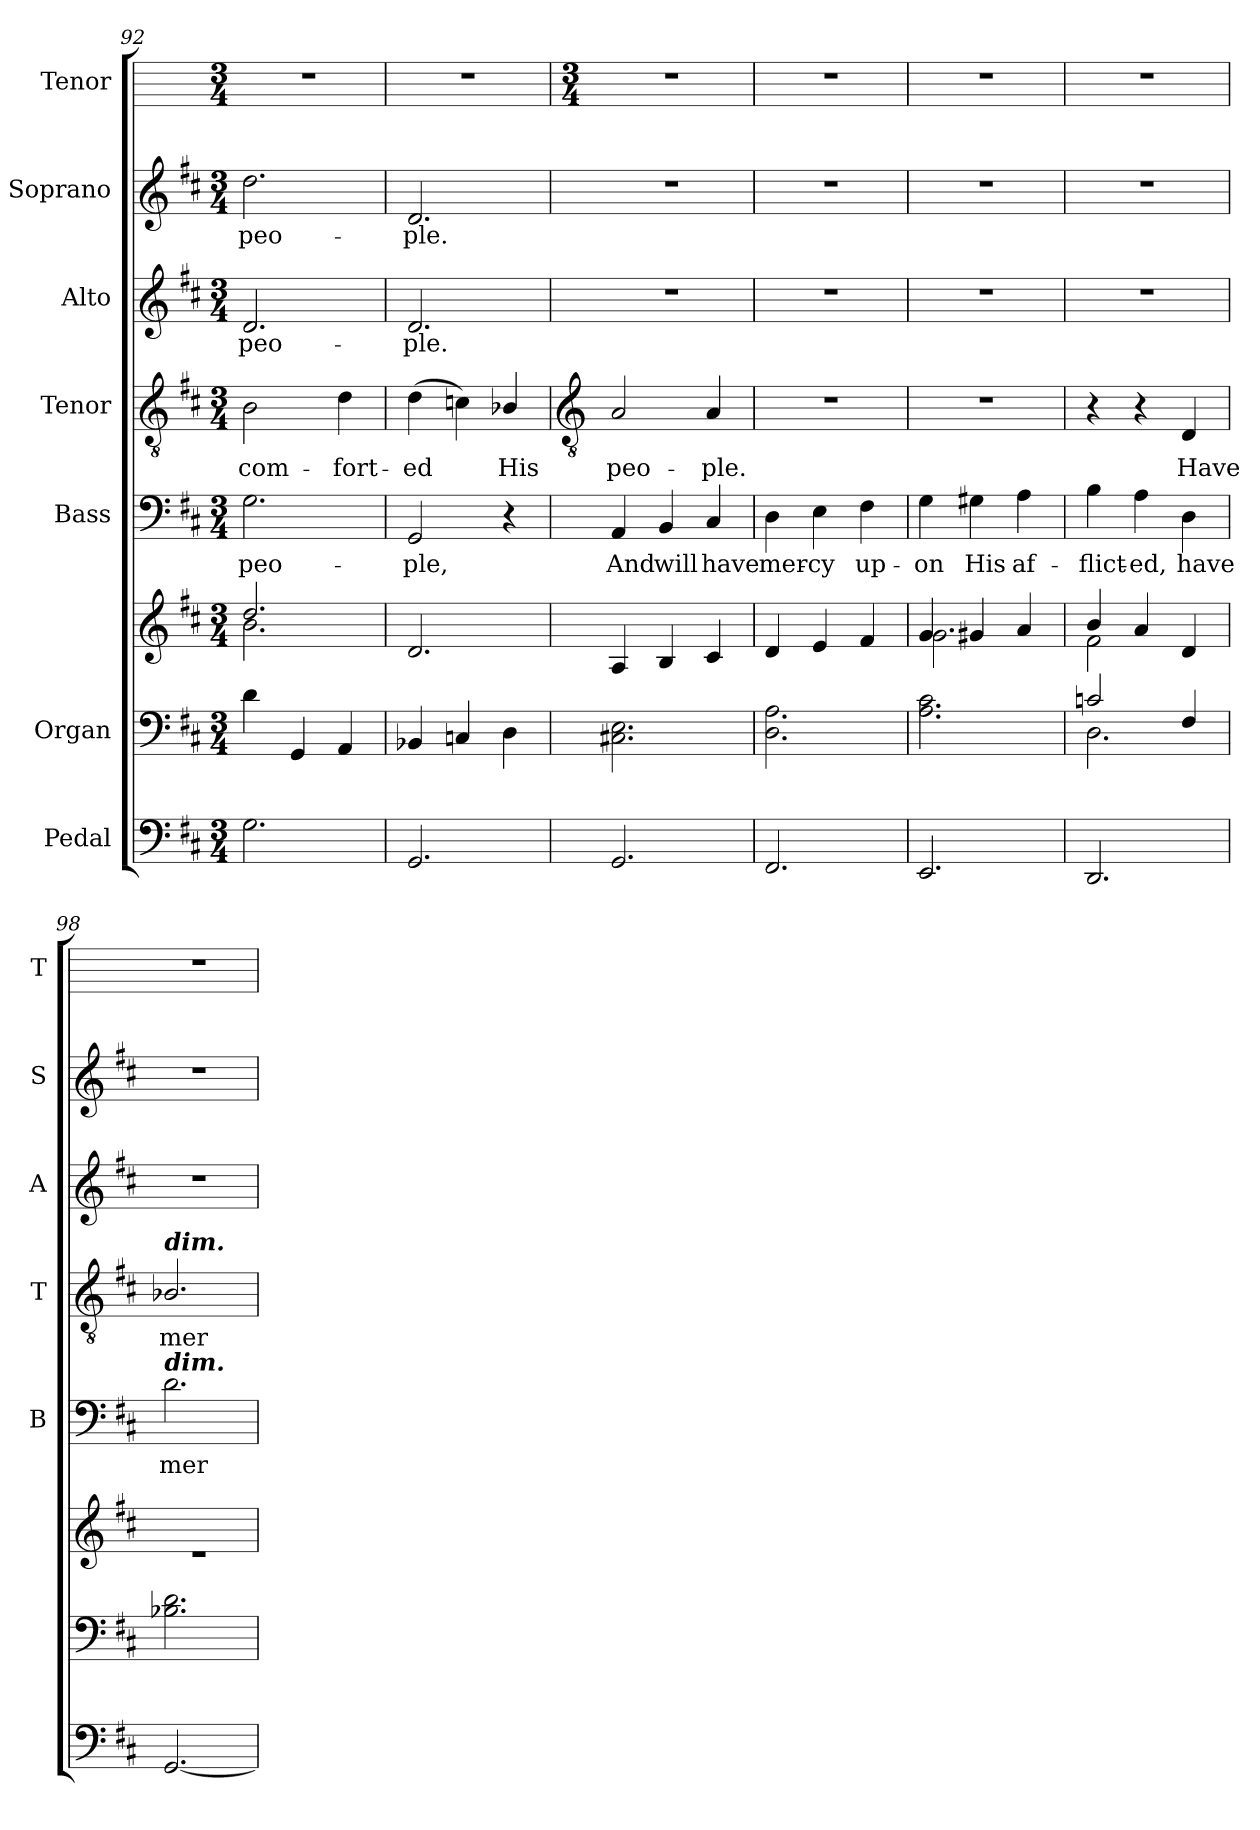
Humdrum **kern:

**kern	**kern	**kern	**kern	**text	**kern	**text	**kern	**text	**kern	**text	**kern
*part7	*part6	*part6	*part5	*part5	*part4	*part4	*part3	*part3	*part2	*part2	*part1
*staff8	*staff7	*staff6	*staff5	*staff5	*staff4	*staff4	*staff3	*staff3	*staff2	*staff2	*staff1
*I"Pedal	*I"Organ	*	*I"Bass	*	*I"Tenor	*	*I"Alto	*	*I"Soprano	*	*I"Tenor
*	*	*	*I'B	*	*I'T	*	*I'A	*	*I'S	*	*I'T
*clefF4	*clefF4	*clefG2	*clefF4	*	*clefGv2	*	*clefG2	*	*clefG2	*	*
*k[f#c#]	*k[f#c#]	*k[f#c#]	*k[f#c#]	*	*k[f#c#]	*	*k[f#c#]	*	*k[f#c#]	*	*
*D:	*D:	*D:	*D:	*	*D:	*	*D:	*	*D:	*	*
*M3/4	*M3/4	*M3/4	*M3/4	*	*M3/4	*	*M3/4	*	*M3/4	*	*M3/4
=92	=92	=92	=92	=92	=92	=92	=92	=92	=92	=92	=92
*	*	*^	*	*	*	*	*	*	*	*	*
!	!	!	!	!	!LO:LY:b	!	!LO:LY:b	!	!LO:LY:b	!	!LO:LY:b	!
2.G	4d	2.dd/	2.b\	2.G	peo-	2B	com-	2.d	peo-	2.dd	peo-	2.r
.	4GG	.	.	.	.	.	.	.	.	.	.	.
!	!	!	!	!	!	!	!LO:LY:b	!	!	!	!	!
.	4AA	.	.	.	.	4d	-fort-	.	.	.	.	.
=93	=93	=93	=93	=93	=93	=93	=93	=93	=93	=93	=93	=93
!	!	!	!LO:N:vis=1	!	!LO:LY:b	!	!LO:LY:b	!	!LO:LY:b	!	!LO:LY:b	!
2.GG	4BB-X	2.d/	2.ryy	2GG	-ple,	(>4d	-ed	2.d	-ple.	2.d	-ple.	2.r
.	4Cn	.	.	.	.	4cn)	.	.	.	.	.	.
!	!	!	!	!	!	!	!LO:LY:b	!	!	!	!	!
.	4D	.	.	4r	.	4B-X/	His	.	.	.	.	.
!!LO:LB:g=z
=94	=94	=94	=94	=94	=94	=94	=94	=94	=94	=94	=94	=94
*	*	*	*	*	*	*clefGv2	*	*	*	*	*	*
*	*	*	*	*	*	*	*	*	*	*	*	*M3/4
!	!LO:N:vis=1	!	!LO:N:vis=1	!	!LO:LY:b	!	!LO:LY:b	!LO:N:vis=1	!	!LO:N:vis=1	!	!
*	*^	*	*	*	*	*	*	*	*	*	*	*
2.GG	2.ryy	2.C#X\ 2.E\	4A/	2.ryy	4AA	And	2A	peo-	2.r	.	2.r	.	2.r
!	!	!	!	!	!	!LO:LY:b	!	!	!	!	!	!	!
.	.	.	4B/	.	4BB	will	.	.	.	.	.	.	.
!	!	!	!	!	!	!LO:LY:b	!	!LO:LY:b	!	!	!	!	!
.	.	.	4c#/	.	4C#	have	4A	-ple.	.	.	.	.	.
=95	=95	=95	=95	=95	=95	=95	=95	=95	=95	=95	=95	=95	=95
!	!LO:N:vis=1	!	!	!LO:N:vis=1	!	!LO:LY:b	!LO:N:vis=1	!	!LO:N:vis=1	!	!LO:N:vis=1	!	!
2.FF#	2.ryy	2.D\ 2.A\	4d/	2.ryy	4D	mer-	2.r	.	2.r	.	2.r	.	2.r
!	!	!	!	!	!	!LO:LY:b	!	!	!	!	!	!	!
.	.	.	4e/	.	4E	-cy	.	.	.	.	.	.	.
!	!	!	!	!	!	!LO:LY:b	!	!	!	!	!	!	!
.	.	.	4f#/	.	4F#	up-	.	.	.	.	.	.	.
=96	=96	=96	=96	=96	=96	=96	=96	=96	=96	=96	=96	=96	=96
!	!LO:N:vis=1	!	!	!	!	!LO:LY:b	!LO:N:vis=1	!	!LO:N:vis=1	!	!LO:N:vis=1	!	!
2.EE	2.ryy	2.A\ 2.c#\	4g/	2.g\	4G	-on	2.r	.	2.r	.	2.r	.	2.r
!	!	!	!	!	!	!LO:LY:b	!	!	!	!	!	!	!
.	.	.	4g#X/	.	4G#X	His	.	.	.	.	.	.	.
!	!	!	!	!	!	!LO:LY:b	!	!	!	!	!	!	!
.	.	.	4a/	.	4A	af-	.	.	.	.	.	.	.
=97	=97	=97	=97	=97	=97	=97	=97	=97	=97	=97	=97	=97	=97
!	!	!	!	!	!	!LO:LY:b	!	!	!LO:N:vis=1	!	!LO:N:vis=1	!	!
2.DD	2cn/	2.D\	4b/	2f#\	4B	-flict-	4r	.	2.r	.	2.r	.	2.r
!	!	!	!	!	!	!LO:LY:b	!	!	!	!	!	!	!
.	.	.	4a/	.	4A	-ed,	4r	.	.	.	.	.	.
!	!	!	!	!	!	!LO:LY:b	!	!LO:LY:b	!	!	!	!	!
.	4F#/	.	4d/	4ryy	4D	have	4D	Have	.	.	.	.	.
=98	=98	=98	=98	=98	=98	=98	=98	=98	=98	=98	=98	=98	=98
!	!	!	!	!	!	!	!LO:TX:a:Bi:t=dim.	!	!	!	!	!	!
!	!	!	!	!	!LO:TX:a:Bi:t=dim.	!	!	!	!	!	!	!	!
!	!LO:N:vis=1	!	!LO:N:vis=1	!LO:N:vis=1	!	!LO:LY:b	!	!LO:LY:b	!LO:N:vis=1	!	!LO:N:vis=1	!	!
[2.GG	2.ryy	2.B-X\ 2.d\	2.ryy	2.r	2.d	mer-	2.B-X/	mer-	2.r	.	2.r	.	2.r
*	*v	*v	*	*	*	*	*	*	*	*	*	*	*
*	*	*v	*v	*	*	*	*	*	*	*	*	*
=	=	=	=	=	=	=	=	=	=	=	=
*-	*-	*-	*-	*-	*-	*-	*-	*-	*-	*-	*-
